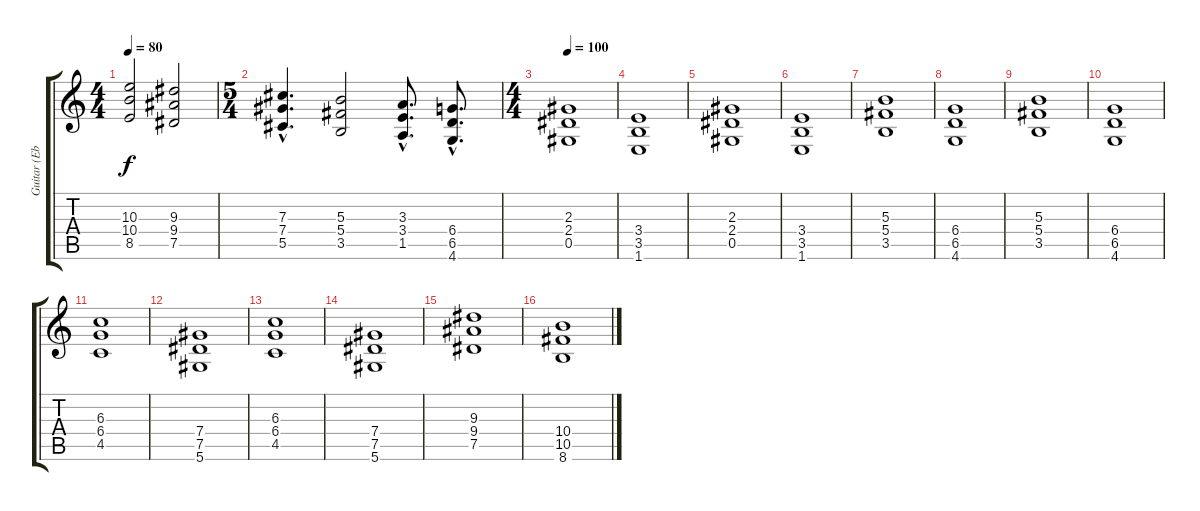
\track ("Guitar (Eb)" "Guitar (Eb") {instrument distortionguitar}
\staff {score tabs}
\tuning (Eb4 Bb3 Gb3 Db3 Ab2 Eb2) {hide}
\ts (4 4)
\tempo 80
\clef g2
\ks c
(10.3 10.4 8.5).2{dy f} (9.3 9.4 7.5).2 |
\ts (5 4)
(7.3{hac} 7.4{hac} 5.5{hac}).4{d} (5.3 5.4 3.5).2 (3.3{hac} 3.4{hac} 1.5{hac}).8{d} (6.4{hac} 6.5{hac} 4.6{hac}).8{d} |
\ts (4 4)
\tempo 100
(2.3 2.4 0.5).1 |
(3.4 3.5 1.6).1 |
(2.3 2.4 0.5).1 |
(3.4 3.5 1.6).1 |
(5.3 5.4 3.5).1 |
(6.4 6.5 4.6).1 |
(5.3 5.4 3.5).1 |
(6.4 6.5 4.6).1 |
(6.3 6.4 4.5).1 |
(7.4 7.5 5.6).1 |
(6.3 6.4 4.5).1 |
(7.4 7.5 5.6).1 |
(9.3 9.4 7.5).1 |
(10.4 10.5 8.6).1
